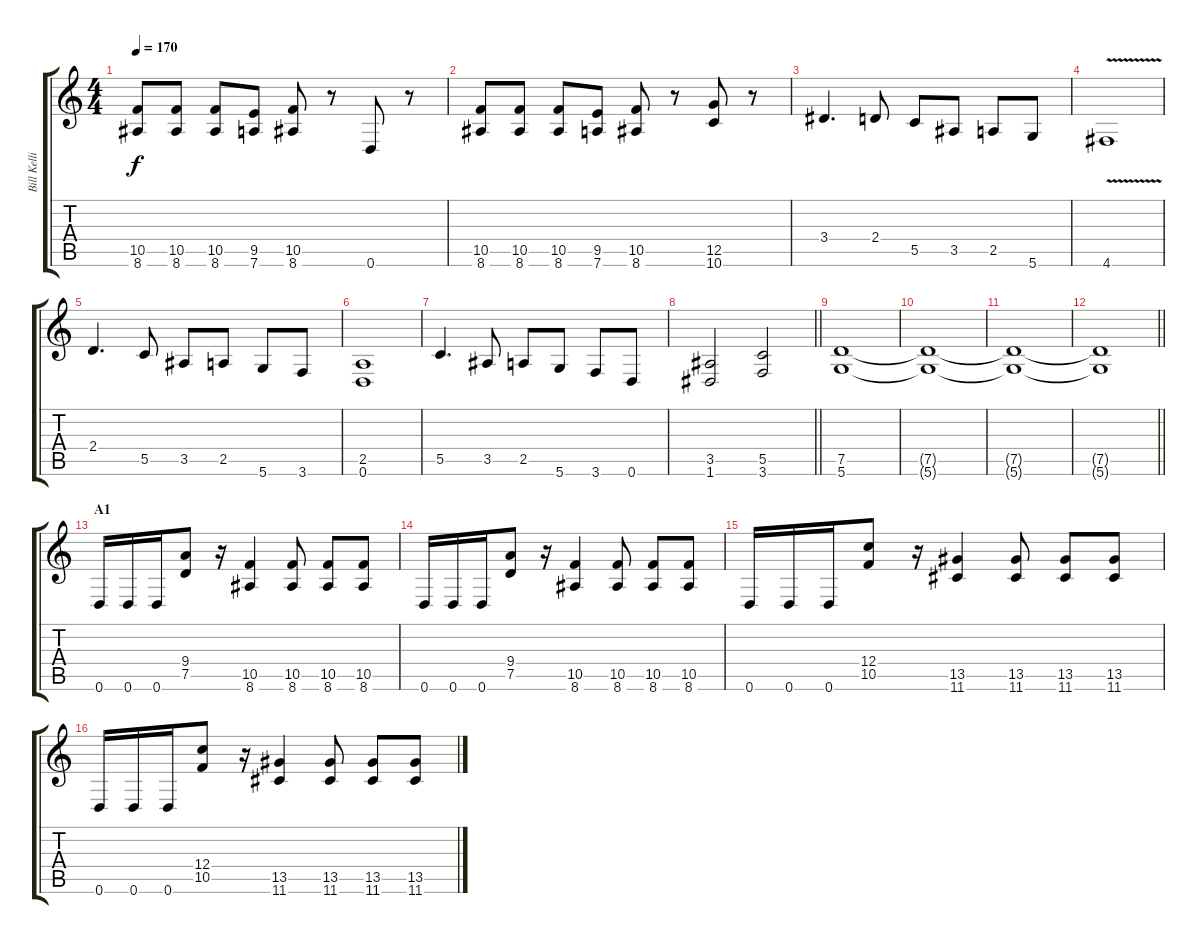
\track ("Bill Kelliher" "Bill Kelli") {instrument distortionguitar}
\staff {score tabs}
\tuning (D4 A3 F3 C3 G2 D2) {hide}
\ts (4 4)
\tempo 170
\clef g2
\ks c
(10.5 8.6).8{dy f} (10.5 8.6).8 (10.5 8.6).8 (9.5 7.6).8 (10.5 8.6).8 r.8 0.6.8 r.8 |
(10.5 8.6).8 (10.5 8.6).8 (10.5 8.6).8 (9.5 7.6).8 (10.5 8.6).8 r.8 (12.5 10.6).8 r.8 |
3.4.4{d} 2.4.8 5.5.8 3.5.8 2.5.8 5.6.8 |
4.6{v}.1 |
2.4.4{d} 5.5.8 3.5.8 2.5.8 5.6.8 3.6.8 |
(2.5 0.6).1 |
5.5.4{d} 3.5.8 2.5.8 5.6.8 3.6.8 0.6.8 |
\barLineRight lightlight
(3.5 1.6).2 (5.5 3.6).2 |
(7.5 5.6).1 |
(7.5{t} 5.6{t}).1 |
(7.5{t} 5.6{t}).1 |
\barLineRight lightlight
(7.5{t} 5.6{t}).1 |
\section ("" "A1")
0.6.16 0.6.16 0.6.16 (9.4 7.5).8 r.16 (10.5 8.6).4 (10.5 8.6).8 (10.5 8.6).8 (10.5 8.6).8 |
0.6.16 0.6.16 0.6.16 (9.4 7.5).8 r.16 (10.5 8.6).4 (10.5 8.6).8 (10.5 8.6).8 (10.5 8.6).8 |
0.6.16 0.6.16 0.6.16 (12.4 10.5).8 r.16 (13.5 11.6).4 (13.5 11.6).8 (13.5 11.6).8 (13.5 11.6).8 |
0.6.16 0.6.16 0.6.16 (12.4 10.5).8 r.16 (13.5 11.6).4 (13.5 11.6).8 (13.5 11.6).8 (13.5 11.6).8
